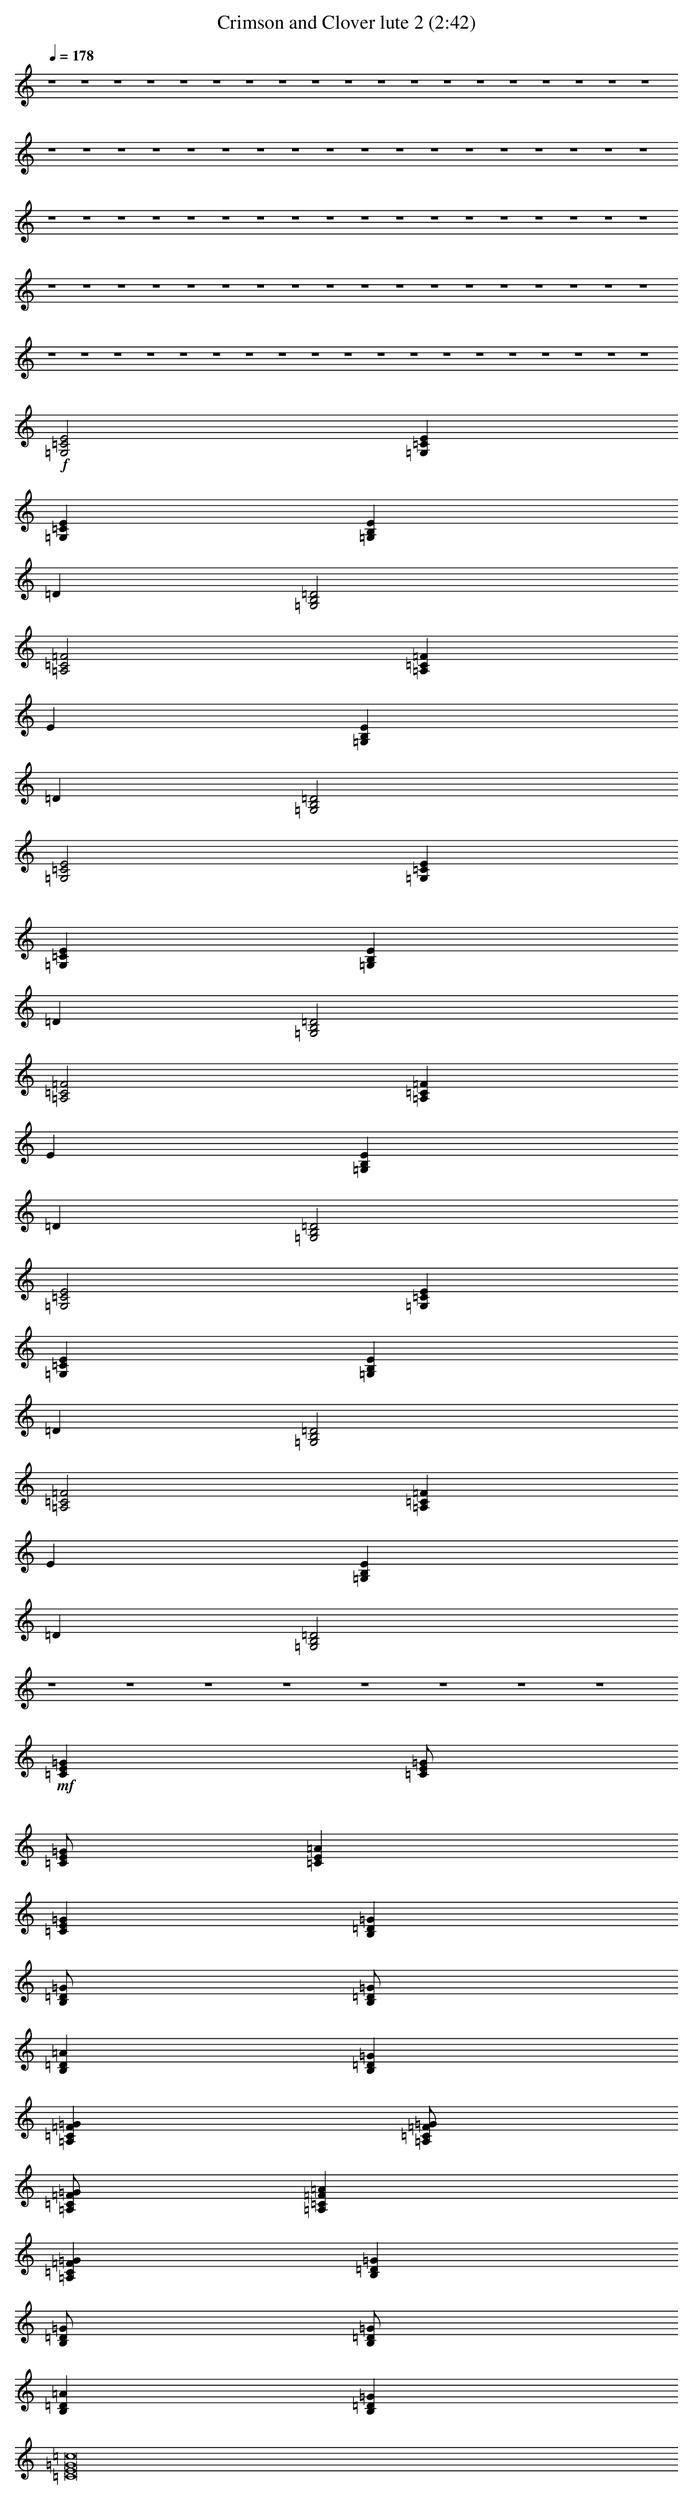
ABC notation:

X:1
T: Crimson and Clover lute 2 (2:42)
L: 1/4
K: C
Q: 1/4=178
z4 z4 z4 z4 z4 z4 z4 z4 z4 z4 z4 z4 z4 z4 z4 z4 z4 z4 z4 z4 z4 z4 z4 z4 z4 z4 z4 z4 z4 z4 z4 z4 z4 z4 z4 z4 z4 z4 z4 z4 z4 z4 z4 z4 z4 z4 z4 z4 z4 z4 z4 z4 z4 z4 z4 z4 z4 z4 z4 z4 z4 z4 z4 z4 z4 z4 z4 z4 z4 z4 z4 z4 z4 z4 z4 z4 z4 z4 z4 z4 z4 z4 z4 z4 z4 z4 z4 z4 z4 z4 z4 z4
+f+ [=G,2=C2E2]
[=G,=CE]
[=G,=CE]
[=G,B,E]
=D
[=G,2B,2=D2]
[=A,2=C2=F2]
[=A,=C=F]
E
[=G,B,E]
=D
[=G,2B,2=D2]
[=G,2=C2E2]
[=G,=CE]
[=G,=CE]
[=G,B,E]
=D
[=G,2B,2=D2]
[=A,2=C2=F2]
[=A,=C=F]
E
[=G,B,E]
=D
[=G,2B,2=D2]
[=G,2=C2E2]
[=G,=CE]
[=G,=CE]
[=G,B,E]
=D
[=G,2B,2=D2]
[=A,2=C2=F2]
[=A,=C=F]
E
[=G,B,E]
=D
[=G,2B,2=D2]
z4 z4 z4 z4 z4 z4 z4 z4
+mf+ [=CE=G]
[=C/2E/2=G/2]
[=C/2E/2=G/2]
[=CE=A]
[=CE=G]
[B,=D=G]
[B,/2=D/2=G/2]
[B,/2=D/2=G/2]
[B,=D=A]
[B,=D=G]
[=A,=C=F=G]
[=A,/2=C/2=F/2=G/2]
[=A,/2=C/2=F/2=G/2]
[=A,=C=F=A]
[=A,=C=F=G]
[B,=D=G]
[B,/2=D/2=G/2]
[B,/2=D/2=G/2]
[B,=D=A]
[B,=D=G]
[=C8E8=G8=c8]
